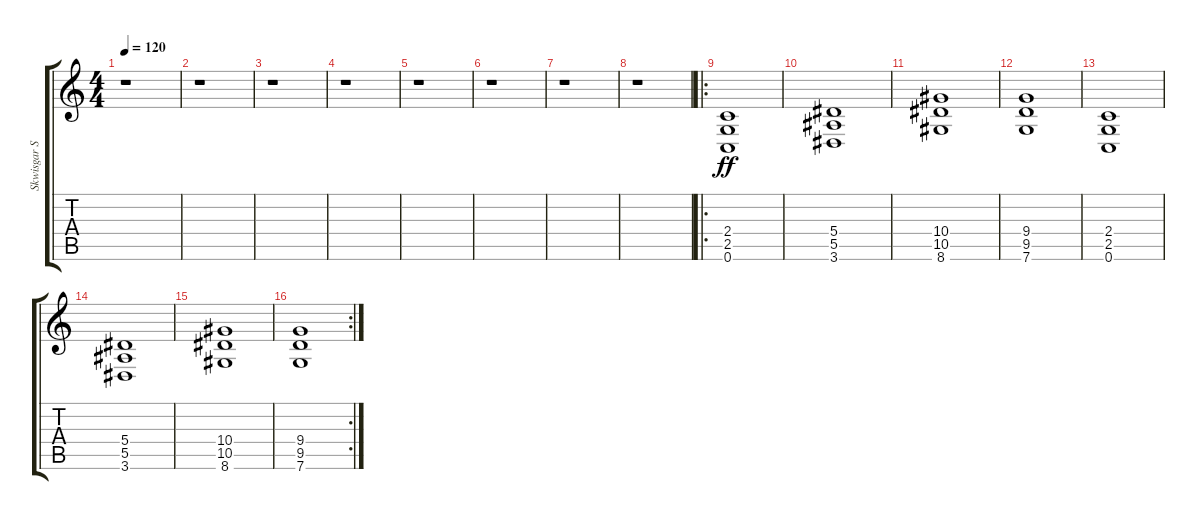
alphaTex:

\track ("Skwisgar Skwigelf" "Skwisgar S") {instrument overdrivenguitar}
\staff {score tabs}
\tuning (C4 G3 Eb3 Bb2 F2 C2) {hide}
\ts (4 4)
\tempo 120
\clef g2
\ks c
r.1{dy f} |
r.1 |
r.1 |
r.1 |
r.1 |
r.1 |
r.1 |
r.1 |
\ro
(2.4 2.5 0.6).1{dy ff} |
(5.4 5.5 3.6).1 |
(10.4 10.5 8.6).1 |
(9.4 9.5 7.6).1 |
(2.4 2.5 0.6).1 |
(5.4 5.5 3.6).1 |
(10.4 10.5 8.6).1 |
\rc 2
(9.4 9.5 7.6).1
